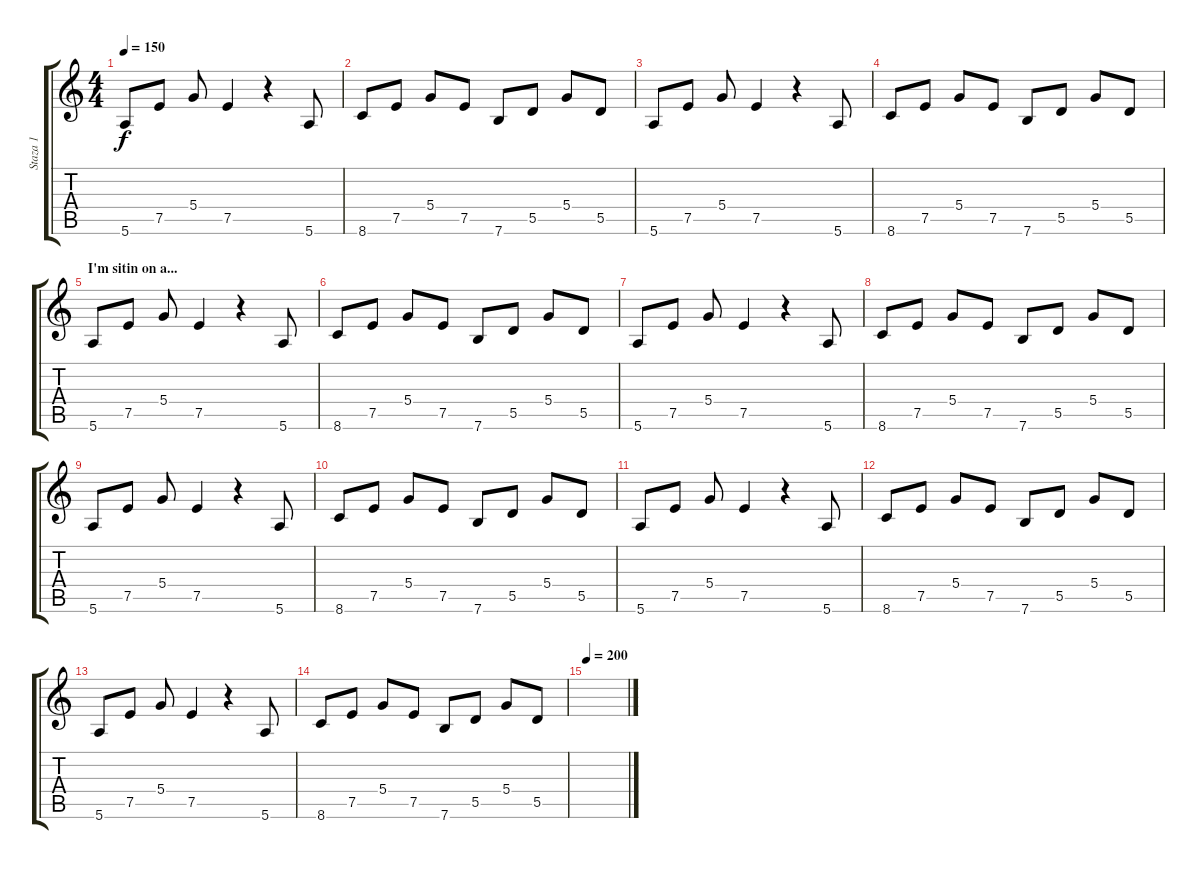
\track ("Staza 1" "Staza 1") {instrument acousticguitarsteel}
\staff {score tabs}
\tuning (E4 B3 G3 D3 A2 E2) {hide}
\ts (4 4)
\tempo 150
\tempo 70
\tempo 150
\clef g2
\ks c
5.6.8{dy f instrument acousticguitarsteel} 7.5.8 5.4.8 7.5.4 r.4 5.6.8 |
8.6.8 7.5.8 5.4.8 7.5.8 7.6.8 5.5.8 5.4.8 5.5.8 |
5.6.8 7.5.8 5.4.8 7.5.4 r.4 5.6.8 |
8.6.8 7.5.8 5.4.8 7.5.8 7.6.8 5.5.8 5.4.8 5.5.8 |
\section ("" "I'm sitin on a...")
5.6.8 7.5.8 5.4.8 7.5.4 r.4 5.6.8 |
8.6.8 7.5.8 5.4.8 7.5.8 7.6.8 5.5.8 5.4.8 5.5.8 |
5.6.8 7.5.8 5.4.8 7.5.4 r.4 5.6.8 |
8.6.8 7.5.8 5.4.8 7.5.8 7.6.8 5.5.8 5.4.8 5.5.8 |
5.6.8 7.5.8 5.4.8 7.5.4 r.4 5.6.8 |
8.6.8 7.5.8 5.4.8 7.5.8 7.6.8 5.5.8 5.4.8 5.5.8 |
5.6.8 7.5.8 5.4.8 7.5.4 r.4 5.6.8 |
8.6.8 7.5.8 5.4.8 7.5.8 7.6.8 5.5.8 5.4.8 5.5.8 |
5.6.8 7.5.8 5.4.8 7.5.4 r.4 5.6.8 |
8.6.8 7.5.8 5.4.8 7.5.8 7.6.8 5.5.8 5.4.8 5.5.8 |
\tempo 200
